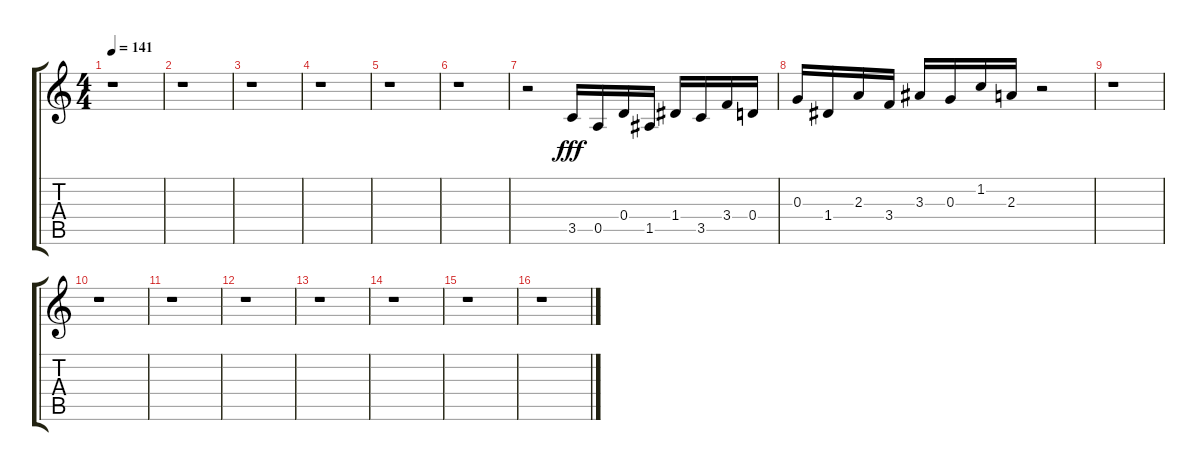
\track "" {instrument slapbass2}
\staff {score tabs}
\tuning (E4 B3 G3 D3 A2 E2) {hide}
\ts (4 4)
\tempo 141
\clef g2
\ks c
r.1{dy fff} |
r.1 |
r.1 |
r.1 |
r.1 |
r.1 |
r.2 3.5.16{volume 16} 0.5.16 0.4.16 1.5.16 1.4.16 3.5.16 3.4.16 0.4.16 |
0.3.16 1.4.16 2.3.16 3.4.16 3.3.16 0.3.16 1.2.16 2.3.16 r.2 |
r.1 |
r.1 |
r.1 |
r.1 |
r.1 |
r.1 |
r.1 |
r.1
